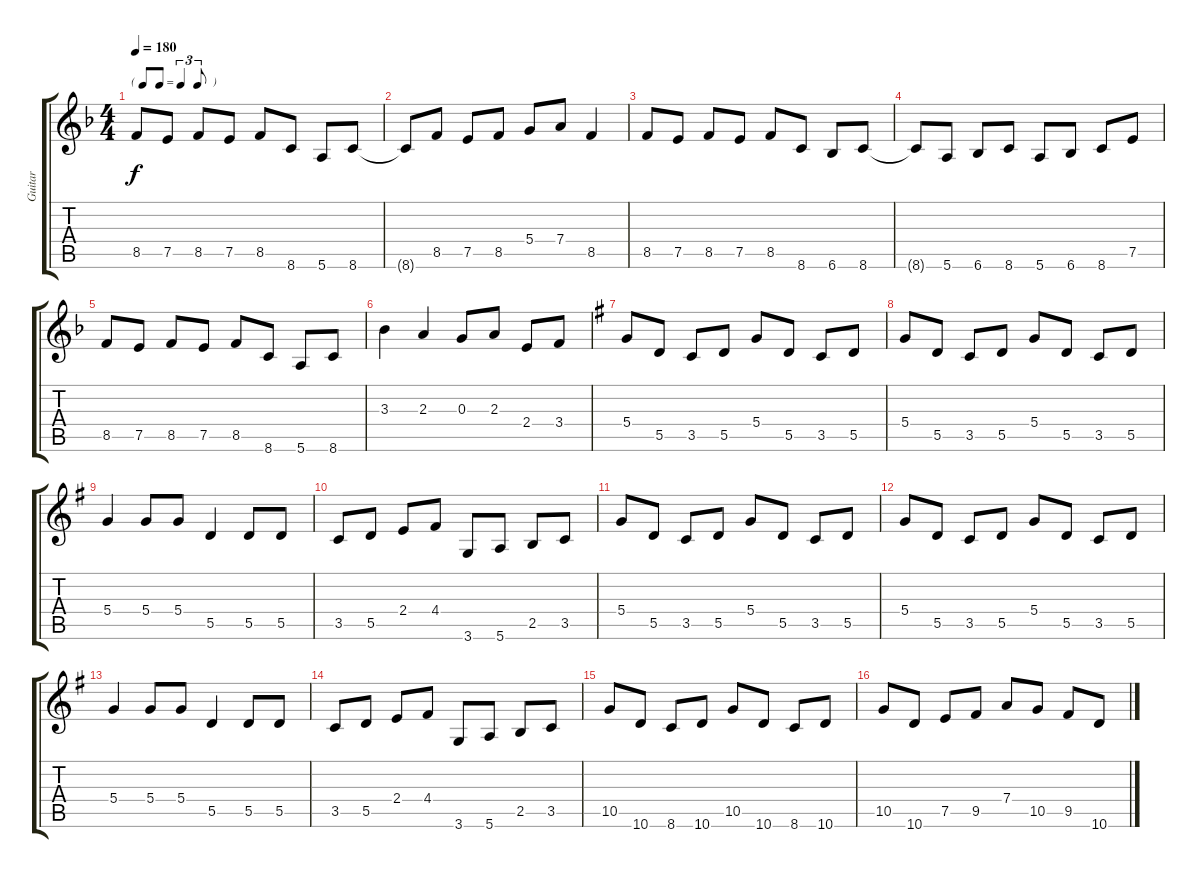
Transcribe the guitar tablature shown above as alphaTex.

\track ("Guitar" "Guitar") {instrument overdrivenguitar}
\staff {score tabs}
\tuning (E4 B3 G3 D3 A2 E2) {hide}
\ts (4 4)
\tf triplet8th
\tempo 180
\clef g2
\ks f
8.5.8{dy f} 7.5.8 8.5.8 7.5.8 8.5.8 8.6.8 5.6.8 8.6.8 |
8.6{t}.8 8.5.8 7.5.8 8.5.8 5.4.8 7.4.8 8.5.4 |
8.5.8 7.5.8 8.5.8 7.5.8 8.5.8 8.6.8 6.6.8 8.6.8 |
8.6{t}.8 5.6.8 6.6.8 8.6.8 5.6.8 6.6.8 8.6.8 7.5.8 |
8.5.8 7.5.8 8.5.8 7.5.8 8.5.8 8.6.8 5.6.8 8.6.8 |
3.3.4 2.3.4 0.3.8 2.3.8 2.4.8 3.4.8 |
\ks g
5.4.8 5.5.8 3.5.8 5.5.8 5.4.8 5.5.8 3.5.8 5.5.8 |
5.4.8 5.5.8 3.5.8 5.5.8 5.4.8 5.5.8 3.5.8 5.5.8 |
5.4.4 5.4.8 5.4.8 5.5.4 5.5.8 5.5.8 |
3.5.8 5.5.8 2.4.8 4.4.8 3.6.8 5.6.8 2.5.8 3.5.8 |
5.4.8 5.5.8 3.5.8 5.5.8 5.4.8 5.5.8 3.5.8 5.5.8 |
5.4.8 5.5.8 3.5.8 5.5.8 5.4.8 5.5.8 3.5.8 5.5.8 |
5.4.4 5.4.8 5.4.8 5.5.4 5.5.8 5.5.8 |
3.5.8 5.5.8 2.4.8 4.4.8 3.6.8 5.6.8 2.5.8 3.5.8 |
10.5.8 10.6.8 8.6.8 10.6.8 10.5.8 10.6.8 8.6.8 10.6.8 |
10.5.8 10.6.8 7.5.8 9.5.8 7.4.8 10.5.8 9.5.8 10.6.8
